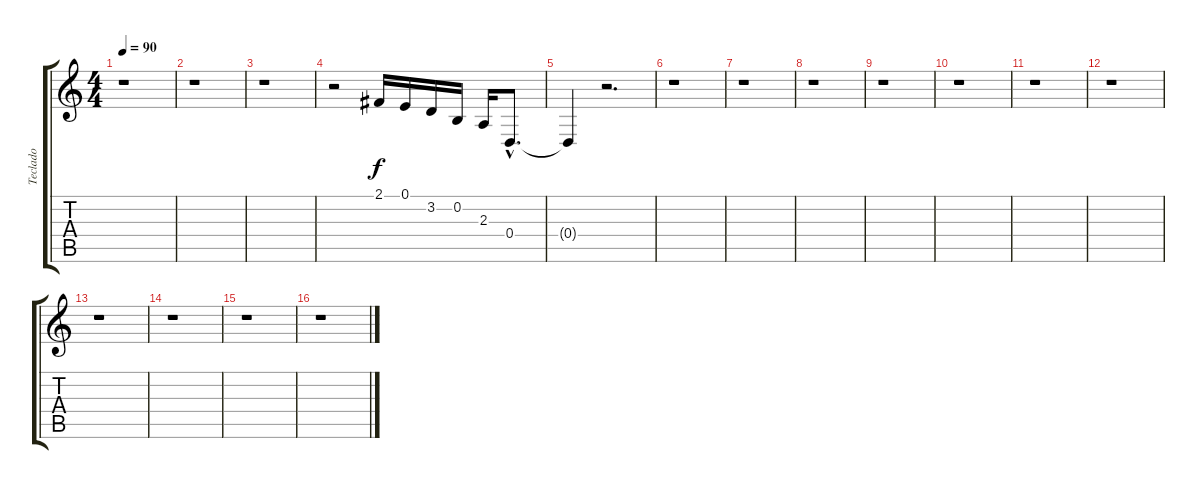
\track ("Teclado" "Teclado") {instrument acousticgrandpiano}
\staff {score tabs}
\tuning (E4 B3 G3 D3 A2 E2) {hide}
\ts (4 4)
\tempo 90
\clef g2
\ks c
r.1{dy f instrument acousticgrandpiano} |
r.1 |
r.1 |
r.2 2.1.16 0.1.16 3.2.16 0.2.16 2.3.16 0.4{hac}.8{d} |
0.4{t}.4 r.2{d} |
r.1 |
r.1 |
r.1 |
r.1 |
r.1 |
r.1 |
r.1 |
r.1 |
r.1 |
r.1 |
r.1
